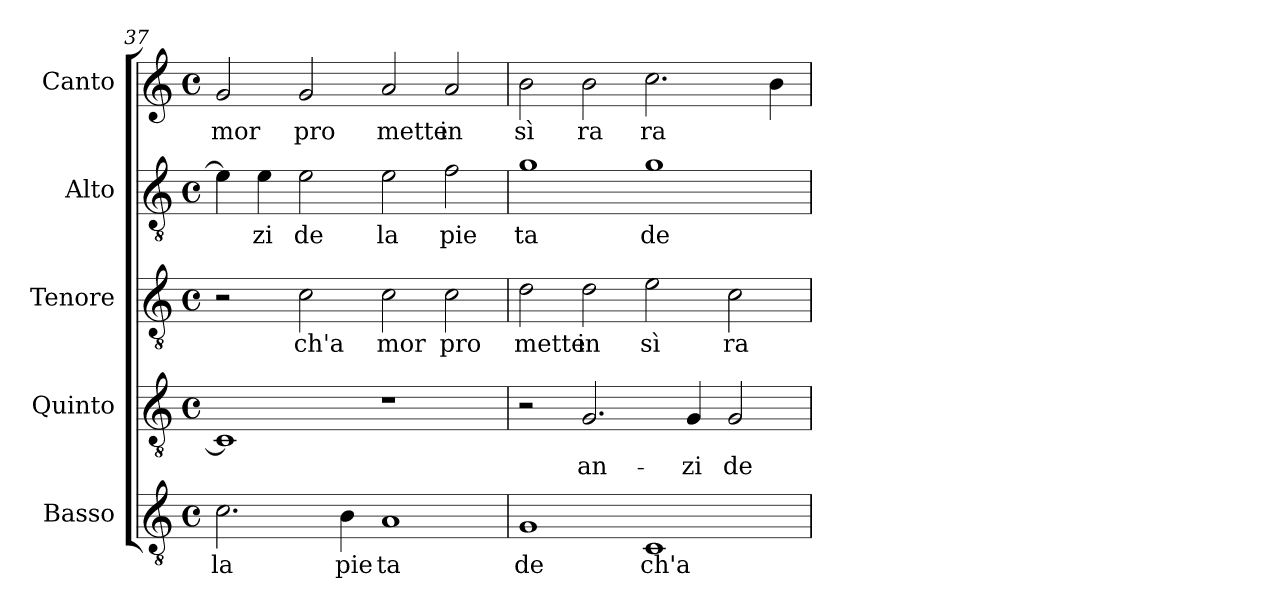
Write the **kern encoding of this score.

**kern	**text	**kern	**text	**kern	**text	**kern	**text	**kern	**text
*part5	*part5	*part4	*part4	*part3	*part3	*part2	*part2	*part1	*part1
*staff5	*staff5	*staff4	*staff4	*staff3	*staff3	*staff2	*staff2	*staff1	*staff1
*I"Basso	*	*I"Quinto	*	*I"Tenore	*	*I"Alto	*	*I"Canto	*
*I'B	*	*	*	*I'T	*	*I'A	*	*	*
*clefGv2	*	*clefGv2	*	*clefGv2	*	*clefGv2	*	*clefG2	*
*M4/4	*	*M4/4	*	*M4/4	*	*M4/4	*	*M4/4	*
*met(c)	*	*met(c)	*	*met(c)	*	*met(c)	*	*met(c)	*
=37	=37	=37	=37	=37	=37	=37	=37	=37	=37
!	!LO:LY:b	!	!	!	!	!	!	!	!LO:LY:b
2.c\	la	1C]	.	2r	.	4e\]	.	2g/	mor
!	!	!	!	!	!	!	!LO:LY:b	!	!
.	.	.	.	.	.	4e\	zi	.	.
!	!	!	!	!	!LO:LY:b	!	!LO:LY:b	!	!LO:LY:b
.	.	.	.	2c\	ch'a	2e\	de	2g/	pro
!	!LO:LY:b	!	!	!	!	!	!	!	!
4B\	pie	.	.	.	.	.	.	.	.
!	!LO:LY:b	!	!	!	!LO:LY:b	!	!LO:LY:b	!	!LO:LY:b
1A	ta	1r	.	2c\	mor	2e\	la	2a/	mette
!	!	!	!	!	!LO:LY:b	!	!LO:LY:b	!	!LO:LY:b
.	.	.	.	2c\	pro	2f\	pie	2a/	in
=38	=38	=38	=38	=38	=38	=38	=38	=38	=38
!	!LO:LY:b	!	!	!	!LO:LY:b	!	!LO:LY:b	!	!LO:LY:b
1G	de	2r	.	2d\	mette	1g	ta	2b\	sì
!	!	!	!LO:LY:b	!	!LO:LY:b	!	!	!	!LO:LY:b
.	.	2.G/	an-	2d\	in	.	.	2b\	ra
!	!LO:LY:b	!	!	!	!LO:LY:b	!	!LO:LY:b	!	!LO:LY:b
1C	ch'a	.	.	2e\	sì	1g	de	2.cc\	ra
!	!	!	!LO:LY:b	!	!	!	!	!	!
.	.	4G/	-zi	.	.	.	.	.	.
!	!	!	!LO:LY:b	!	!LO:LY:b	!	!	!	!
.	.	2G/	de	2c\	ra	.	.	.	.
.	.	.	.	.	.	.	.	4b\	.
=	=	=	=	=	=	=	=	=	=
*-	*-	*-	*-	*-	*-	*-	*-	*-	*-
